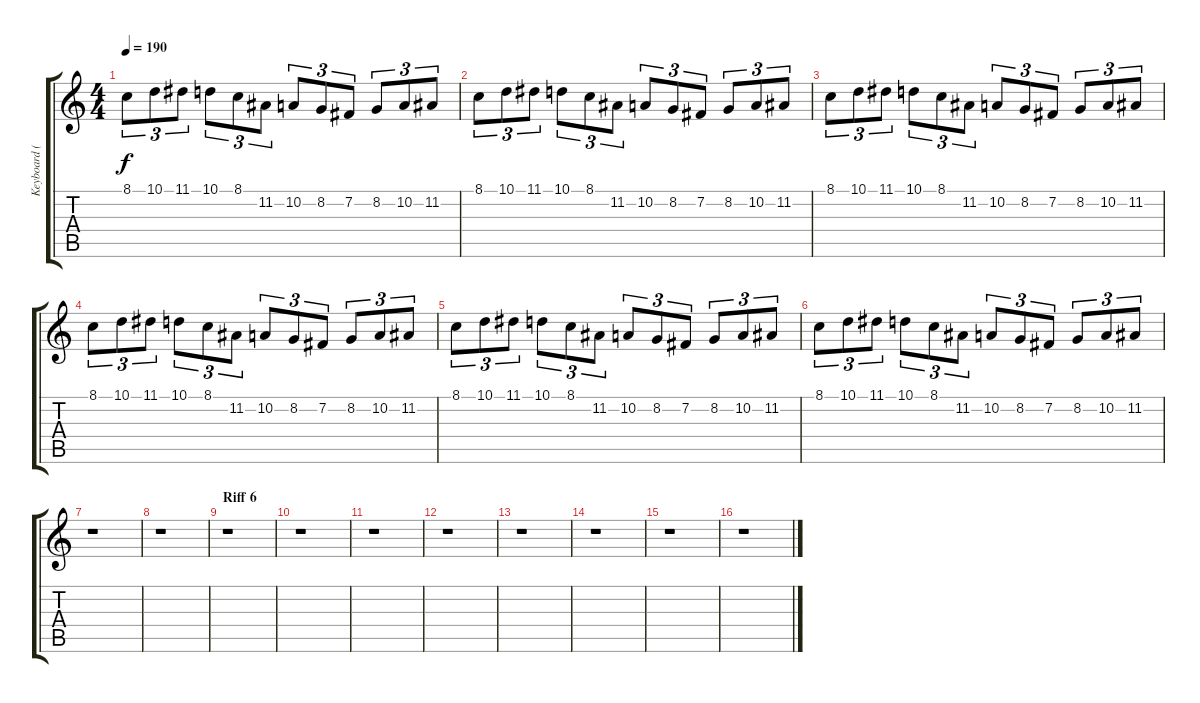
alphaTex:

\track ("Keyboard (Harp)" "Keyboard (") {instrument orchestralharp}
\staff {score tabs}
\tuning (E4 B3 G3 D3 A2 E2) {hide}
\ts (4 4)
\tempo 190
\clef g2
\ks c
8.1.8{tu (3 2) dy f} 10.1.8{tu (3 2)} 11.1.8{tu (3 2)} 10.1.8{tu (3 2)} 8.1.8{tu (3 2)} 11.2.8{tu (3 2)} 10.2.8{tu (3 2)} 8.2.8{tu (3 2)} 7.2.8{tu (3 2)} 8.2.8{tu (3 2)} 10.2.8{tu (3 2)} 11.2.8{tu (3 2)} |
8.1.8{tu (3 2)} 10.1.8{tu (3 2)} 11.1.8{tu (3 2)} 10.1.8{tu (3 2)} 8.1.8{tu (3 2)} 11.2.8{tu (3 2)} 10.2.8{tu (3 2)} 8.2.8{tu (3 2)} 7.2.8{tu (3 2)} 8.2.8{tu (3 2)} 10.2.8{tu (3 2)} 11.2.8{tu (3 2)} |
8.1.8{tu (3 2)} 10.1.8{tu (3 2)} 11.1.8{tu (3 2)} 10.1.8{tu (3 2)} 8.1.8{tu (3 2)} 11.2.8{tu (3 2)} 10.2.8{tu (3 2)} 8.2.8{tu (3 2)} 7.2.8{tu (3 2)} 8.2.8{tu (3 2)} 10.2.8{tu (3 2)} 11.2.8{tu (3 2)} |
8.1.8{tu (3 2)} 10.1.8{tu (3 2)} 11.1.8{tu (3 2)} 10.1.8{tu (3 2)} 8.1.8{tu (3 2)} 11.2.8{tu (3 2)} 10.2.8{tu (3 2)} 8.2.8{tu (3 2)} 7.2.8{tu (3 2)} 8.2.8{tu (3 2)} 10.2.8{tu (3 2)} 11.2.8{tu (3 2)} |
8.1.8{tu (3 2)} 10.1.8{tu (3 2)} 11.1.8{tu (3 2)} 10.1.8{tu (3 2)} 8.1.8{tu (3 2)} 11.2.8{tu (3 2)} 10.2.8{tu (3 2)} 8.2.8{tu (3 2)} 7.2.8{tu (3 2)} 8.2.8{tu (3 2)} 10.2.8{tu (3 2)} 11.2.8{tu (3 2)} |
8.1.8{tu (3 2)} 10.1.8{tu (3 2)} 11.1.8{tu (3 2)} 10.1.8{tu (3 2)} 8.1.8{tu (3 2)} 11.2.8{tu (3 2)} 10.2.8{tu (3 2)} 8.2.8{tu (3 2)} 7.2.8{tu (3 2)} 8.2.8{tu (3 2)} 10.2.8{tu (3 2)} 11.2.8{tu (3 2)} |
r.1 |
r.1 |
\section ("" "Riff 6")
r.1 |
r.1 |
r.1 |
r.1 |
r.1 |
r.1 |
r.1 |
r.1
